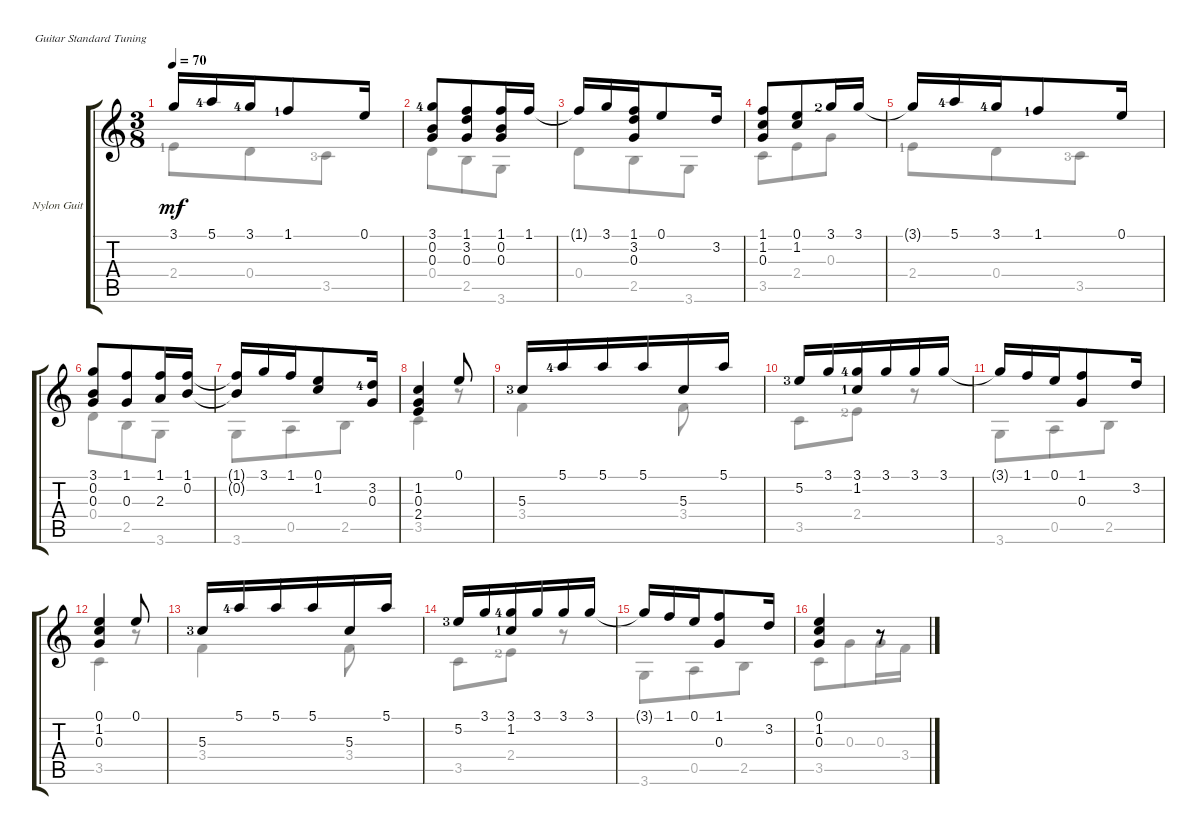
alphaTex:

\defaultSystemsLayout 4
\bracketExtendMode groupsimilarinstruments
\firstSystemTrackNameOrientation horizontal
\otherSystemsTrackNameOrientation horizontal
\track ("Nylon Guitar" "Nylon Guit") {instrument acousticguitarsteel}
\staff {score tabs}
\tuning (E4 B3 G3 D3 A2 E2)
\voice
\ts (3 8)
\tempo 70
\clef g2
\ks c
3.1{t}.16{dy mf} 5.1{lf 5}.16 3.1{lf 5}.16 1.1{lf 2}.8 0.1.16 |
(3.1{lf 5} 0.2 0.3).8 (0.3 3.2 1.1).8 (1.1 0.2 0.3).16 1.1.16 |
1.1{t}.16 3.1.16 (1.1 3.2 0.3).16 0.1.8 3.2.16 |
(1.1 1.2 0.3).8 (0.1 1.2).8 3.1{lf 3}.16 3.1.16 |
3.1{t}.16 5.1{lf 5}.16 3.1{lf 5}.16 1.1{lf 2}.8 0.1.16 |
(3.1 0.2 0.3).8 (0.3 1.1).8 (1.1 2.3).16 (1.1 0.2).16 |
(1.1{t} 0.2{t}).16 3.1.16 1.1.16 (0.1 1.2).8 (3.2{lf 5} 0.3).16 |
(1.2 0.3 2.4).4 0.1.8 |
5.3{lf 4}.16 5.1{lf 5}.16 5.1.16 5.1.16 5.3.16 5.1.16 |
5.2{lf 4}.16 3.1.16 (3.1{lf 5} 1.2{lf 2}).16 3.1.16 3.1.16 3.1.16 |
3.1{t}.16 1.1.16 0.1.16 (1.1 0.3).8 3.2.16 |
(0.1 1.2 0.3).4 0.1.8 |
5.3{lf 4}.16 5.1{lf 5}.16 5.1.16 5.1.16 5.3.16 5.1.16 |
5.2{lf 4}.16 3.1.16 (3.1{lf 5} 1.2{lf 2}).16 3.1.16 3.1.16 3.1.16 |
3.1{t}.16 1.1.16 0.1.16 (1.1 0.3).8 3.2.16 |
(0.1 1.2 0.3).4 r.8
\voice
\clef g2
\ottava regular
\simile none
\ks c
2.4{lf 2}.8{dy mf} 0.4.8 3.5{lf 4}.8 |
0.4.8 2.5.8 3.6.8 |
0.4.8 2.5.8 3.6.8 |
3.5.8 2.4.8 0.3.8 |
2.4{lf 2}.8 0.4.8 3.5{lf 4}.8 |
0.4.8 2.5.8 3.6.8 |
3.6.8 0.5.8 2.5.8 |
3.5.4 r.8 |
3.4.4 3.4.8 |
3.5.8 2.4{lf 3}.8 r.8 |
3.6.8 0.5.8 2.5.8 |
3.5.4 r.8 |
3.4.4 3.4.8 |
3.5.8 2.4{lf 3}.8 r.8 |
3.6.8 0.5.8 2.5.8 |
3.5.8 0.3.8 0.3.16 3.4.16
